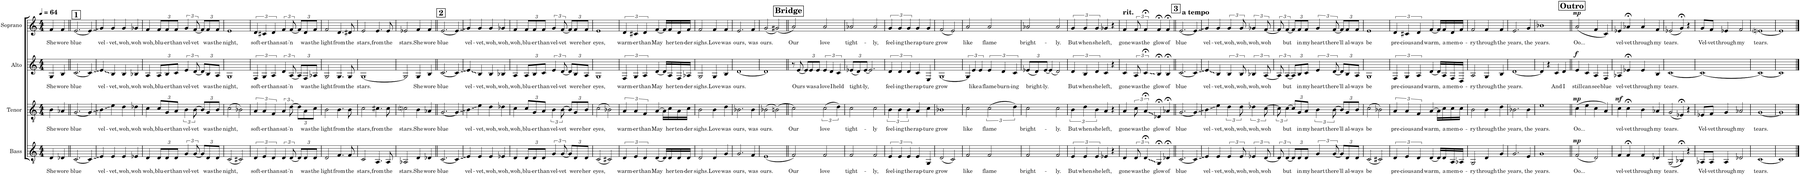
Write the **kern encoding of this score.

**kern	**text	**dynam	**kern	**text	**dynam	**kern	**text	**dynam	**kern	**text	**dynam
*part4	*part4	*part4	*part3	*part3	*part3	*part2	*part2	*part2	*part1	*part1	*part1
*staff4	*staff4	*staff4	*staff3	*staff3	*staff3	*staff2	*staff2	*staff2	*staff1	*staff1	*staff1
*I"Bass	*	*	*I"Tenor	*	*	*I"Alto	*	*	*I"Soprano	*	*
*I'B.	*	*	*I'T.	*	*	*I'A.	*	*	*I'S.	*	*
*clefGv2	*	*	*clefGv2	*	*	*clefG2	*	*	*clefG2	*	*
*k[]	*	*	*k[]	*	*	*k[]	*	*	*k[]	*	*
*M4/4	*	*	*M4/4	*	*	*M4/4	*	*	*M4/4	*	*
*MM64	*	*	*MM64	*	*	*MM64	*	*	*MM64	*	*
=1	=1	=1	=1	=1	=1	=1	=1	=1	=1	=1	=1
!	!LO:LY:b	!	!	!LO:LY:b	!	!	!LO:LY:b	!	!	!LO:LY:b	!
4D/	She	.	4B\	She	.	4G/	She	.	4f/	She	.
!	!LO:LY:b	!	!	!LO:LY:b	!	!	!LO:LY:b	!	!	!LO:LY:b	!
4D-X/	wore	.	4A-X/	wore	.	4B/	wore	.	4f/	wore	.
!!LO:REH:place=s1:a:B:cj:fs=14:t=1
=2||	=2||	=2||	=2||	=2||	=2||	=2||	=2||	=2||	=2||	=2||	=2||
!	!LO:LY:b	!	!	!LO:LY:b	!	!	!LO:LY:b	!	!	!LO:LY:b	!
[2.C/	blue	.	[2.G/	blue	.	[2.c/	blue	.	[2.e/	blue	.
4C/]	.	.	4G/]	.	.	4c/]	.	.	4e/]	.	.
=3	=3	=3	=3	=3	=3	=3	=3	=3	=3	=3	=3
!	!LO:LY:b	!	!	!LO:LY:b	!	!	!LO:LY:b	!	!	!LO:LY:b	!
4E/	vel-	.	4B\	vel-	.	4e/	vel-	.	4g/	vel-	.
!	!LO:LY:b	!	!	!LO:LY:b	!	!	!LO:LY:b	!	!	!LO:LY:b	!
4E/	-vet,	.	4e\	-vet,	.	4B/	-vet,	.	4g/	-vet,	.
!	!LO:LY:b	!	!	!LO:LY:b	!	!	!LO:LY:b	!	!	!LO:LY:b	!
4E/	woh,	.	4d\	woh,	.	4B/	woh,	.	4g/	woh,	.
!	!LO:LY:b	!	!	!LO:LY:b	!	!	!LO:LY:b	!	!	!LO:LY:b	!
4E-X/	woh	.	4d-X\	woh	.	4B-X/	woh	.	4g-X/	woh	.
=4	=4	=4	=4	=4	=4	=4	=4	=4	=4	=4	=4
!	!LO:LY:b	!	!	!LO:LY:b	!	!	!LO:LY:b	!	!	!LO:LY:b	!
4D/	woh,	.	4c\	woh,	.	4A/	woh,	.	4f/	woh,	.
*Xbrackettup	*	*	*	*	*	*	*	*	*	*	*
!	!LO:LY:b	!	!	!	!	!	!	!	!	!	!
*	*	*	*Xbrackettup	*	*	*	*	*	*	*	*
!	!	!	!	!LO:LY:b	!	!	!	!	!	!	!
*	*	*	*	*	*	*Xbrackettup	*	*	*	*	*
!	!	!	!	!	!	!	!LO:LY:b	!	!	!	!
*	*	*	*	*	*	*	*	*	*Xbrackettup	*	*
!	!	!	!	!	!	!	!	!	!	!LO:LY:b	!
12D/L	blu-	.	12c/L	blu-	.	12A/L	blu-	.	12f/L	blu-	.
!	!LO:LY:b	!	!	!LO:LY:b	!	!	!LO:LY:b	!	!	!LO:LY:b	!
12D/	-er	.	12G/	-er	.	12B/	-er	.	12f/	-er	.
!	!LO:LY:b	!	!	!LO:LY:b	!	!	!LO:LY:b	!	!	!LO:LY:b	!
12D/J	than	.	12A/J	than	.	12c/J	than	.	12f/J	than	.
*brackettup	*	*	*	*	*	*	*	*	*	*	*
!	!LO:LY:b	!	!	!	!	!	!	!	!	!	!
*	*	*	*brackettup	*	*	*	*	*	*	*	*
!	!	!	!	!LO:LY:b	!	!	!	!	!	!	!
*	*	*	*	*	*	*brackettup	*	*	*	*	*
!	!	!	!	!	!	!	!LO:LY:b	!	!	!	!
*	*	*	*	*	*	*	*	*	*brackettup	*	*
!	!	!	!	!	!	!	!	!	!	!LO:LY:b	!
6G/	vel-	.	6B\	vel-	.	6e/	vel-	.	6g/	vel-	.
!	!LO:LY:b	!	!	!LO:LY:b	!	!	!LO:LY:b	!	!	!LO:LY:b	!
[12G/	-vet	.	[12B\	-vet	.	[12d/	-vet	.	[12f/	-vet	.
*Xbrackettup	*	*	*Xbrackettup	*	*	*Xbrackettup	*	*	*Xbrackettup	*	*
12G/L]	.	.	12B/L]	.	.	12d/L]	.	.	12f/L]	.	.
!	!LO:LY:b	!	!	!LO:LY:b	!	!	!LO:LY:b	!	!	!LO:LY:b	!
12D/	was	.	12G/	was	.	12B/	was	.	12f/	was	.
!	!LO:LY:b	!	!	!LO:LY:b	!	!	!LO:LY:b	!	!	!LO:LY:b	!
12D/J	the	.	12B/J	the	.	12A/J	the	.	12f/J	the	.
=5	=5	=5	=5	=5	=5	=5	=5	=5	=5	=5	=5
!	!LO:LY:b	!	!	!LO:LY:b	!	!	!LO:LY:b	!	!	!LO:LY:b	!
(2C/	night,	.	(2c\	night,	.	1G	night,	.	1e	night,	.
2C#X/)	.	.	2B-X\)	.	.	.	.	.	.	.	.
=6	=6	=6	=6	=6	=6	=6	=6	=6	=6	=6	=6
*brackettup	*	*	*	*	*	*	*	*	*	*	*
!	!LO:LY:b	!	!	!	!	!	!	!	!	!	!
*	*	*	*brackettup	*	*	*	*	*	*	*	*
!	!	!	!	!LO:LY:b	!	!	!	!	!	!	!
*	*	*	*	*	*	*brackettup	*	*	*	*	*
!	!	!	!	!	!	!	!LO:LY:b	!	!	!	!
*	*	*	*	*	*	*	*	*	*brackettup	*	*
!	!	!	!	!	!	!	!	!	!	!LO:LY:b	!
6D/	soft-	.	6A/	soft-	.	6F/	soft-	.	6d/	soft-	.
!	!LO:LY:b	!	!	!LO:LY:b	!	!	!LO:LY:b	!	!	!LO:LY:b	!
6E/	-er	.	6A/	-er	.	6G/	-er	.	6c#X/	-er	.
!	!LO:LY:b	!	!	!LO:LY:b	!	!	!LO:LY:b	!	!	!LO:LY:b	!
6D/	than	.	6F/	than	.	6A/	than	.	6d/	than	.
!	!LO:LY:b	!	!	!LO:LY:b	!	!	!LO:LY:b	!	!	!LO:LY:b	!
6D/	sat-	.	6A/	sat-	.	6d/	sat-	.	6f/	sat-	.
!	!LO:LY:b	!	!	!LO:LY:b	!	!	!LO:LY:b	!	!	!LO:LY:b	!
[12D/	-'n	.	[12d\	-'n	.	[12A/	-'n	.	[12f/	-'n	.
*Xbrackettup	*	*	*Xbrackettup	*	*	*Xbrackettup	*	*	*Xbrackettup	*	*
12D/L]	.	.	12d\L]	.	.	12A/L]	.	.	12f/L]	.	.
!	!LO:LY:b	!	!	!LO:LY:b	!	!	!LO:LY:b	!	!	!LO:LY:b	!
12D/	was	.	12A\	was	.	12F/	was	.	12d/	was	.
!	!LO:LY:b	!	!	!LO:LY:b	!	!	!LO:LY:b	!	!	!LO:LY:b	!
12D/J	the	.	12c\J	the	.	12A-X/J	the	.	12f/J	the	.
=7	=7	=7	=7	=7	=7	=7	=7	=7	=7	=7	=7
!	!LO:LY:b	!	!	!LO:LY:b	!	!	!LO:LY:b	!	!	!LO:LY:b	!
2D/	light	.	2B\	light	.	2G/	light	.	2f/	light	.
!	!LO:LY:b	!	!	!LO:LY:b	!	!	!LO:LY:b	!	!	!LO:LY:b	!
4.F/	from	.	4.B\	from	.	4.G/	from	.	4.d/	from	.
!	!LO:LY:b	!	!	!LO:LY:b	!	!	!LO:LY:b	!	!	!LO:LY:b	!
8F/	the	.	8B\	the	.	8G/	the	.	8d#X/	the	.
=8	=8	=8	=8	=8	=8	=8	=8	=8	=8	=8	=8
!	!LO:LY:b	!	!	!LO:LY:b	!	!	!LO:LY:b	!	!	!LO:LY:b	!
2C/	stars,	.	2c\	stars,	.	[1G	stars.	.	2e/	stars,	.
!	!LO:LY:b	!	!	!LO:LY:b	!	!	!	!	!	!LO:LY:b	!
4.AA/	from	.	4.c#X\	from	.	.	.	.	4.e/	from	.
!	!LO:LY:b	!	!	!LO:LY:b	!	!	!	!	!	!LO:LY:b	!
8AA/	the	.	8c#\	the	.	.	.	.	8e/	the	.
=9	=9	=9	=9	=9	=9	=9	=9	=9	=9	=9	=9
!	!LO:LY:b	!	!	!LO:LY:b	!	!	!	!	!	!LO:LY:b	!
2AA-X/	stars.	.	2cni\	stars.	.	2G/]	.	.	2e-X/	stars.	.
!	!LO:LY:b	!	!	!LO:LY:b	!	!	!LO:LY:b	!	!	!LO:LY:b	!
4D/	She	.	4B\	She	.	4G/	She	.	4f/	She	.
!	!LO:LY:b	!	!	!LO:LY:b	!	!	!LO:LY:b	!	!	!LO:LY:b	!
4D-X/	wore	.	4A-X/	wore	.	4B/	wore	.	4f/	wore	.
!!LO:REH:place=s1:a:B:cj:fs=14:t=2
=10||	=10||	=10||	=10||	=10||	=10||	=10||	=10||	=10||	=10||	=10||	=10||
!	!LO:LY:b	!	!	!LO:LY:b	!	!	!LO:LY:b	!	!	!LO:LY:b	!
[2.C/	blue	.	[2.G/	blue	.	[2.c/	blue	.	[2.e/	blue	.
4C/]	.	.	4G/]	.	.	4c/]	.	.	4e/]	.	.
=11	=11	=11	=11	=11	=11	=11	=11	=11	=11	=11	=11
!	!LO:LY:b	!	!	!LO:LY:b	!	!	!LO:LY:b	!	!	!LO:LY:b	!
4E/	vel-	.	4B\	vel-	.	4e/	vel-	.	4g/	vel-	.
!	!LO:LY:b	!	!	!LO:LY:b	!	!	!LO:LY:b	!	!	!LO:LY:b	!
4E/	-vet,	.	4e\	-vet,	.	4B/	-vet,	.	4g/	-vet,	.
!	!LO:LY:b	!	!	!LO:LY:b	!	!	!LO:LY:b	!	!	!LO:LY:b	!
4E/	woh,	.	4d\	woh,	.	4B/	woh,	.	4g/	woh,	.
!	!LO:LY:b	!	!	!LO:LY:b	!	!	!LO:LY:b	!	!	!LO:LY:b	!
4E-X/	woh,	.	4d-X\	woh,	.	4B-X/	woh,	.	4g-X/	woh,	.
=12	=12	=12	=12	=12	=12	=12	=12	=12	=12	=12	=12
!	!LO:LY:b	!	!	!LO:LY:b	!	!	!LO:LY:b	!	!	!LO:LY:b	!
4D/	woh,	.	4c\	woh,	.	4A/	woh,	.	4f/	woh,	.
!	!LO:LY:b	!	!	!LO:LY:b	!	!	!LO:LY:b	!	!	!LO:LY:b	!
12D/L	blu-	.	12c/L	blu-	.	12A/L	blu-	.	12f/L	blu-	.
!	!LO:LY:b	!	!	!LO:LY:b	!	!	!LO:LY:b	!	!	!LO:LY:b	!
12D/	-er	.	12G/	-er	.	12B/	-er	.	12f/	-er	.
!	!LO:LY:b	!	!	!LO:LY:b	!	!	!LO:LY:b	!	!	!LO:LY:b	!
12D/J	than	.	12A/J	than	.	12c/J	than	.	12f/J	than	.
*brackettup	*	*	*	*	*	*	*	*	*	*	*
!	!LO:LY:b	!	!	!	!	!	!	!	!	!	!
*	*	*	*brackettup	*	*	*	*	*	*	*	*
!	!	!	!	!LO:LY:b	!	!	!	!	!	!	!
*	*	*	*	*	*	*brackettup	*	*	*	*	*
!	!	!	!	!	!	!	!LO:LY:b	!	!	!	!
*	*	*	*	*	*	*	*	*	*brackettup	*	*
!	!	!	!	!	!	!	!	!	!	!LO:LY:b	!
6G/	vel-	.	6B\	vel-	.	6e/	vel-	.	6g/	vel-	.
!	!LO:LY:b	!	!	!LO:LY:b	!	!	!LO:LY:b	!	!	!LO:LY:b	!
[12G/	-vet	.	[12B\	-vet	.	[12d/	-vet	.	[12f/	-vet	.
*Xbrackettup	*	*	*Xbrackettup	*	*	*Xbrackettup	*	*	*Xbrackettup	*	*
12G/L]	.	.	12B/L]	.	.	12d/L]	.	.	12f/L]	.	.
!	!LO:LY:b	!	!	!LO:LY:b	!	!	!LO:LY:b	!	!	!LO:LY:b	!
12D/	were	.	12G/	were	.	12B/	were	.	12f/	were	.
!	!LO:LY:b	!	!	!LO:LY:b	!	!	!LO:LY:b	!	!	!LO:LY:b	!
12D/J	her	.	12B/J	her	.	12A/J	her	.	12f/J	her	.
=13	=13	=13	=13	=13	=13	=13	=13	=13	=13	=13	=13
!	!LO:LY:b	!	!	!LO:LY:b	!	!	!LO:LY:b	!	!	!LO:LY:b	!
(2C/	eyes,	.	(2c\	eyes,	.	1G	eyes,	.	1e	eyes,	.
2C#X/)	.	.	2B-X\)	.	.	.	.	.	.	.	.
=14	=14	=14	=14	=14	=14	=14	=14	=14	=14	=14	=14
*brackettup	*	*	*	*	*	*	*	*	*	*	*
!	!LO:LY:b	!	!	!	!	!	!	!	!	!	!
*	*	*	*brackettup	*	*	*	*	*	*	*	*
!	!	!	!	!LO:LY:b	!	!	!	!	!	!	!
*	*	*	*	*	*	*brackettup	*	*	*	*	*
!	!	!	!	!	!	!	!LO:LY:b	!	!	!	!
*	*	*	*	*	*	*	*	*	*brackettup	*	*
!	!	!	!	!	!	!	!	!	!	!LO:LY:b	!
6D/	warm-	.	6A/	warm-	.	6F/	warm-	.	6d/	warm-	.
!	!LO:LY:b	!	!	!LO:LY:b	!	!	!LO:LY:b	!	!	!LO:LY:b	!
6E/	-er	.	6A/	-er	.	6G/	-er	.	6c#X/	-er	.
!	!LO:LY:b	!	!	!LO:LY:b	!	!	!LO:LY:b	!	!	!LO:LY:b	!
6D/	than	.	6F/	than	.	6A/	than	.	6d/	than	.
!	!LO:LY:b	!	!	!LO:LY:b	!	!	!LO:LY:b	!	!	!LO:LY:b	!
[4D/	May	.	[4A/	May	.	[4d/	May	.	[4f/	May	.
16D/LL]	.	.	16A\LL]	.	.	16d/LL]	.	.	16f/LL]	.	.
!	!LO:LY:b	!	!	!LO:LY:b	!	!	!LO:LY:b	!	!	!LO:LY:b	!
16D/	her	.	16c\	her	.	16A/	her	.	16f/	her	.
!	!LO:LY:b	!	!	!LO:LY:b	!	!	!LO:LY:b	!	!	!LO:LY:b	!
16D/	ten-	.	16A\	ten-	.	16F/	ten-	.	16d/	ten-	.
!	!LO:LY:b	!	!	!LO:LY:b	!	!	!LO:LY:b	!	!	!LO:LY:b	!
16D/JJ	-der	.	16c\JJ	-der	.	16A-X/JJ	-der	.	16f/JJ	-der	.
=15	=15	=15	=15	=15	=15	=15	=15	=15	=15	=15	=15
!	!LO:LY:b	!	!	!LO:LY:b	!	!	!LO:LY:b	!	!	!LO:LY:b	!
2D/	sighs.	.	2B\	sighs.	.	2G/	sighs.	.	2f/	sighs.	.
!	!LO:LY:b	!	!	!LO:LY:b	!	!	!LO:LY:b	!	!	!LO:LY:b	!
4D/	Love	.	4B\	Love	.	4G/	Love	.	4f/	Love	.
!	!LO:LY:b	!	!	!LO:LY:b	!	!	!LO:LY:b	!	!	!LO:LY:b	!
4G/	was	.	4d\	was	.	4B/	was	.	4f/	was	.
=16	=16	=16	=16	=16	=16	=16	=16	=16	=16	=16	=16
!	!LO:LY:b	!	!	!LO:LY:b	!	!	!LO:LY:b	!	!	!LO:LY:b	!
2.G/	ours,	.	2.B-X\	ours,	.	[1d	ours.	.	2.e/	ours,	.
!	!LO:LY:b	!	!	!LO:LY:b	!	!	!	!	!	!LO:LY:b	!
4F/	was	.	4B-\	was	.	.	.	.	4f/	was	.
=17	=17	=17	=17	=17	=17	=17	=17	=17	=17	=17	=17
!	!LO:LY:b	!	!	!LO:LY:b	!	!	!	!	!	!LO:LY:b	!
(1E	ours.	.	(2B-X\	ours.	.	1d]	.	.	(2g/	ours.	.
.	.	.	(2Bn\)	.	.	.	.	.	(2g#X/)	.	.
!!LO:REH:place=s1:a:B:cj:fs=14:t=Bridge
=18||	=18||	=18||	=18||	=18||	=18||	=18||	=18||	=18||	=18||	=18||	=18||
!	!LO:LY:b	!	!	!LO:LY:b	!	!	!	!	!	!LO:LY:b	!
2F/)	Our	.	2c\)	Our	.	8r	.	.	2a/)	Our	.
!	!	!	!	!	!	!	!LO:LY:b	!	!	!	!
.	.	.	.	.	.	[8e/	Ours	.	.	.	.
*	*	*	*	*	*	*Xbrackettup	*	*	*	*	*
.	.	.	.	.	.	12e/L]	.	.	.	.	.
!	!	!	!	!	!	!	!LO:LY:b	!	!	!	!
.	.	.	.	.	.	12e/	was	.	.	.	.
!	!	!	!	!	!	!	!LO:LY:b	!	!	!	!
.	.	.	.	.	.	12e/J	a	.	.	.	.
!	!LO:LY:b	!	!	!LO:LY:b	!	!	!	!	!	!	!
*	*	*	*	*	*	*brackettup	*	*	*	*	*
!	!	!	!	!	!	!	!LO:LY:b	!	!	!LO:LY:b	!
2F/	love	.	(3c\	love	.	6e/	love	.	2a/	love	.
!	!	!	!	!	!	!	!LO:LY:b	!	!	!	!
.	.	.	.	.	.	6d/	I	.	.	.	.
!	!	!	!	!	!	!	!LO:LY:b	!	!	!	!
.	.	.	6d\)	.	.	6c/	held	.	.	.	.
=19	=19	=19	=19	=19	=19	=19	=19	=19	=19	=19	=19
!	!LO:LY:b	!	!	!LO:LY:b	!	!	!	!	!	!	!
*	*	*	*	*	*	*Xbrackettup	*	*	*	*	*
!	!	!	!	!	!	!	!LO:LY:b	!	!	!LO:LY:b	!
2F/	tight-	.	2c\	tight-	.	(12e-X/L	tight-	.	2a-X/	tight-	.
.	.	.	.	.	.	12d/)	.	.	.	.	.
!	!	!	!	!	!	!	!LO:LY:b	!	!	!	!
.	.	.	.	.	.	[12e-/J	-ly,	.	.	.	.
.	.	.	.	.	.	2.e-/]	.	.	.	.	.
!	!LO:LY:b	!	!	!LO:LY:b	!	!	!	!	!	!LO:LY:b	!
2F/	-ly,	.	2c\	-ly	.	.	.	.	2a-/	-ly,	.
=20	=20	=20	=20	=20	=20	=20	=20	=20	=20	=20	=20
!	!LO:LY:b	!	!	!LO:LY:b	!	!	!	!	!	!	!
*	*	*	*	*	*	*brackettup	*	*	*	*	*
!	!	!	!	!	!	!	!LO:LY:b	!	!	!LO:LY:b	!
6E/	feel-	.	6B\	feel-	.	6d/	feel-	.	6g/	feel-	.
!	!LO:LY:b	!	!	!LO:LY:b	!	!	!LO:LY:b	!	!	!LO:LY:b	!
6E/	-ing	.	6B\	-ing	.	6d/	-ing	.	6g/	-ing	.
!	!LO:LY:b	!	!	!LO:LY:b	!	!	!LO:LY:b	!	!	!LO:LY:b	!
6E/	the	.	6B\	the	.	6d/	the	.	6g/	the	.
!	!LO:LY:b	!	!	!LO:LY:b	!	!	!LO:LY:b	!	!	!LO:LY:b	!
4E/	rap-	.	4A/	rap-	.	4c/	rap-	.	4g/	rap-	.
!	!LO:LY:b	!	!	!LO:LY:b	!	!	!LO:LY:b	!	!	!LO:LY:b	!
4GG/	-ture	.	4c\	-ture	.	4E/	-ture	.	4g/	-ture	.
=21	=21	=21	=21	=21	=21	=21	=21	=21	=21	=21	=21
!	!LO:LY:b	!	!	!LO:LY:b	!	!	!LO:LY:b	!	!	!LO:LY:b	!
(2D/	grow	.	1B-X	grow	.	[1G	grow	.	(2f/	grow	.
2C/)	.	.	.	.	.	.	.	.	2e/)	.	.
=22	=22	=22	=22	=22	=22	=22	=22	=22	=22	=22	=22
!	!LO:LY:b	!	!	!LO:LY:b	!	!	!	!	!	!LO:LY:b	!
2F/	like	.	2c\	like	.	6G/]	.	.	2a/	like	.
!	!	!	!	!	!	!	!LO:LY:b	!	!	!	!
.	.	.	.	.	.	6e/	like	.	.	.	.
!	!	!	!	!	!	!	!LO:LY:b	!	!	!	!
.	.	.	.	.	.	6e/	a	.	.	.	.
!	!LO:LY:b	!	!	!LO:LY:b	!	!	!LO:LY:b	!	!	!LO:LY:b	!
2F/	flame	.	(3c\	flame	.	6e/	flame	.	2a/	flame	.
!	!	!	!	!	!	!	!LO:LY:b	!	!	!	!
.	.	.	.	.	.	6d/	burn-	.	.	.	.
!	!	!	!	!	!	!	!LO:LY:b	!	!	!	!
.	.	.	6d\)	.	.	6c/	-ing	.	.	.	.
=23	=23	=23	=23	=23	=23	=23	=23	=23	=23	=23	=23
!	!LO:LY:b	!	!	!LO:LY:b	!	!	!	!	!	!	!
*	*	*	*	*	*	*Xbrackettup	*	*	*	*	*
!	!	!	!	!	!	!	!LO:LY:b	!	!	!LO:LY:b	!
2F/	bright-	.	2c\	bright-	.	(12e-X/L	bright-	.	2a-X/	bright-	.
.	.	.	.	.	.	12d/)	.	.	.	.	.
!	!	!	!	!	!	!	!LO:LY:b	!	!	!	!
.	.	.	.	.	.	[12e-/J	-ly.	.	.	.	.
.	.	.	.	.	.	(4e-/]	.	.	.	.	.
!	!LO:LY:b	!	!	!LO:LY:b	!	!	!	!	!	!LO:LY:b	!
2F/	-ly.	.	2c\	-ly.	.	2d/)	.	.	2a-/	-ly.	.
=24	=24	=24	=24	=24	=24	=24	=24	=24	=24	=24	=24
!	!LO:LY:b	!	!	!LO:LY:b	!	!	!	!	!	!	!
*	*	*	*	*	*	*brackettup	*	*	*	*	*
!	!	!	!	!	!	!	!LO:LY:b	!	!	!LO:LY:b	!
6E/	But	.	6B\	But	.	6d/	But	.	6g/	But	.
!	!LO:LY:b	!	!	!LO:LY:b	!	!	!LO:LY:b	!	!	!LO:LY:b	!
6E/	when	.	6d\	when	.	6B/	when	.	6g/	when	.
!	!LO:LY:b	!	!	!LO:LY:b	!	!	!LO:LY:b	!	!	!LO:LY:b	!
6E/	she	.	6B\	she	.	6d/	she	.	6g/	she	.
!	!LO:LY:b	!	!	!LO:LY:b	!	!	!LO:LY:b	!	!	!LO:LY:b	!
4E-X/	left,	.	4A/	left,	.	4c/	left,	.	4g-X/	left,	.
4r	.	.	4r	.	.	4r	.	.	4r	.	.
=25	=25	=25	=25	=25	=25	=25	=25	=25	=25	=25	=25
!	!	!	!	!	!	!	!	!	!LO:TX:a:t=rit.	!	!
!	!LO:LY:b	!	!	!LO:LY:b	!	!	!LO:LY:b	!	!	!LO:LY:b	!
4D/	gone	.	4A/	gone	.	4c/	gone	.	4f/	gone	.
!	!LO:LY:b	!	!	!LO:LY:b	!	!	!LO:LY:b	!	!	!LO:LY:b	!
12D/	was	.	12c\	was	.	12A/	was	.	12f/	was	.
!	!LO:LY:b	!	!	!LO:LY:b	!	!	!LO:LY:b	!	!	!LO:LY:b	!
6D;</	the	.	6A;</	the	.	6c;</	the	.	6f;</	the	.
!	!LO:LY:b	!	!	!LO:LY:b	!	!	!LO:LY:b	!	!	!LO:LY:b	!
4GG;</	glow	.	4D-X;</	glow	.	4B;</	glow	.	4f;</	glow	.
!	!LO:LY:b	!	!	!LO:LY:b	!	!	!LO:LY:b	!	!	!LO:LY:b	!
4D-X;</	of	.	4A-X;</	of	.	4B;</	of	.	4f;</	of	.
=26||	=26||	=26||	=26||	=26||	=26||	=26||	=26||	=26||	=26||	=26||	=26||
!!LO:REH:place=s1:a:B:cj:fs=14:t=3
!	!	!	!	!	!	!	!	!	!LO:TX:a:B:t=a tempo	!	!
!	!LO:LY:b	!	!	!LO:LY:b	!	!	!LO:LY:b	!	!	!LO:LY:b	!
[2.C/	blue	.	[2.G/	blue	.	[2.c/	blue	.	[2.e/	blue	.
4C/]	.	.	4G/]	.	.	4c/]	.	.	4e/]	.	.
=27	=27	=27	=27	=27	=27	=27	=27	=27	=27	=27	=27
!	!LO:LY:b	!	!	!LO:LY:b	!	!	!LO:LY:b	!	!	!LO:LY:b	!
4E/	vel-	.	4B\	vel-	.	4e/	vel-	.	4g/	vel-	.
!	!LO:LY:b	!	!	!LO:LY:b	!	!	!LO:LY:b	!	!	!LO:LY:b	!
4E/	-vet,	.	4e\	-vet,	.	4B/	-vet,	.	4g/	-vet,	.
!	!LO:LY:b	!	!	!LO:LY:b	!	!	!LO:LY:b	!	!	!LO:LY:b	!
6E/	woh,	.	6d\	woh,	.	6B/	woh,	.	6g/	woh,	.
!	!LO:LY:b	!	!	!LO:LY:b	!	!	!LO:LY:b	!	!	!LO:LY:b	!
12E/	woh,	.	12d\	woh,	.	12B/	woh,	.	12g/	woh,	.
!	!LO:LY:b	!	!	!LO:LY:b	!	!	!LO:LY:b	!	!	!LO:LY:b	!
6E-X/	woh,	.	6d-X\	woh,	.	6B-X/	woh,	.	6g-X/	woh,	.
!	!LO:LY:b	!	!	!LO:LY:b	!	!	!LO:LY:b	!	!	!LO:LY:b	!
[12D/	woh	.	[12c\	woh	.	[12A/	woh	.	[12f/	woh	.
=28	=28	=28	=28	=28	=28	=28	=28	=28	=28	=28	=28
4D/]	.	.	4c\]	.	.	4A/]	.	.	4f/]	.	.
*Xbrackettup	*	*	*Xbrackettup	*	*	*Xbrackettup	*	*	*Xbrackettup	*	*
12D/L]	.	.	12c/L]	.	.	12A/L]	.	.	12f/L]	.	.
!	!LO:LY:b	!	!	!LO:LY:b	!	!	!LO:LY:b	!	!	!LO:LY:b	!
12D/	in	.	12G/	in	.	12B/	in	.	12f/	in	.
!	!LO:LY:b	!	!	!LO:LY:b	!	!	!LO:LY:b	!	!	!LO:LY:b	!
12D/J	my	.	12A/J	my	.	12c/J	my	.	12f/J	my	.
*brackettup	*	*	*	*	*	*	*	*	*	*	*
!	!LO:LY:b	!	!	!	!	!	!	!	!	!	!
*	*	*	*brackettup	*	*	*	*	*	*	*	*
!	!	!	!	!LO:LY:b	!	!	!	!	!	!	!
*	*	*	*	*	*	*brackettup	*	*	*	*	*
!	!	!	!	!	!	!	!LO:LY:b	!	!	!	!
*	*	*	*	*	*	*	*	*	*brackettup	*	*
!	!	!	!	!	!	!	!	!	!	!LO:LY:b	!
6G/	heart	.	6B\	heart	.	6e/	heart	.	6g/	heart	.
!	!LO:LY:b	!	!	!LO:LY:b	!	!	!LO:LY:b	!	!	!LO:LY:b	!
[12G/	there'll	.	[12B\	there'll	.	[12d/	there'll	.	[12f/	there'll	.
*Xbrackettup	*	*	*Xbrackettup	*	*	*Xbrackettup	*	*	*Xbrackettup	*	*
12G/L]	.	.	12B/L]	.	.	12d/L]	.	.	12f/L]	.	.
!	!LO:LY:b	!	!	!LO:LY:b	!	!	!LO:LY:b	!	!	!LO:LY:b	!
12D/	al-	.	12G/	al-	.	12B/	al-	.	12f/	al-	.
!	!LO:LY:b	!	!	!LO:LY:b	!	!	!LO:LY:b	!	!	!LO:LY:b	!
12D/J	-ways	.	12B/J	-ways	.	12A/J	-ways	.	12f/J	-ways	.
=29	=29	=29	=29	=29	=29	=29	=29	=29	=29	=29	=29
!	!LO:LY:b	!	!	!LO:LY:b	!	!	!LO:LY:b	!	!	!LO:LY:b	!
(2C/	be	.	(2c\	be	.	1G	be	.	1e	be	.
2C#X/)	.	.	2B-X\)	.	.	.	.	.	.	.	.
=30	=30	=30	=30	=30	=30	=30	=30	=30	=30	=30	=30
*brackettup	*	*	*	*	*	*	*	*	*	*	*
!	!LO:LY:b	!	!	!	!	!	!	!	!	!	!
*	*	*	*brackettup	*	*	*	*	*	*	*	*
!	!	!	!	!LO:LY:b	!	!	!	!	!	!	!
*	*	*	*	*	*	*brackettup	*	*	*	*	*
!	!	!	!	!	!	!	!LO:LY:b	!	!	!	!
*	*	*	*	*	*	*	*	*	*brackettup	*	*
!	!	!	!	!	!	!	!	!	!	!LO:LY:b	!
6D/	pre-	.	6A/	pre-	.	6F/	pre-	.	6d/	pre-	.
!	!LO:LY:b	!	!	!LO:LY:b	!	!	!LO:LY:b	!	!	!LO:LY:b	!
6E/	-cious	.	6A/	-cious	.	6G/	-cious	.	6c#X/	-cious	.
!	!LO:LY:b	!	!	!LO:LY:b	!	!	!LO:LY:b	!	!	!LO:LY:b	!
6D/	and	.	6F/	and	.	6A/	and	.	6d/	and	.
!	!LO:LY:b	!	!	!LO:LY:b	!	!	!LO:LY:b	!	!	!LO:LY:b	!
[4D/	warm,	.	[4A/	warm,	.	[4d/	warm,	.	[4f/	warm,	.
16D/LL]	.	.	16A\LL]	.	.	16d/LL]	.	.	16f/LL]	.	.
!	!LO:LY:b	!	!	!LO:LY:b	!	!	!LO:LY:b	!	!	!LO:LY:b	!
16D/	a	.	16c\	a	.	16A/	a	.	16f/	a	.
!	!LO:LY:b	!	!	!LO:LY:b	!	!	!LO:LY:b	!	!	!LO:LY:b	!
16AA/	mem-	.	16c\	mem-	.	16F/	mem-	.	16d/	mem-	.
!	!LO:LY:b	!	!	!LO:LY:b	!	!	!LO:LY:b	!	!	!LO:LY:b	!
16AA-X/JJ	-o-	.	16c\JJ	-o-	.	16D/JJ	-o-	.	16f/JJ	-o-	.
=31	=31	=31	=31	=31	=31	=31	=31	=31	=31	=31	=31
!	!LO:LY:b	!	!	!LO:LY:b	!	!	!LO:LY:b	!	!	!LO:LY:b	!
2GG/	-ry	.	2B\	-ry	.	2A/	-ry	.	2f/	-ry	.
!	!LO:LY:b	!	!	!LO:LY:b	!	!	!LO:LY:b	!	!	!LO:LY:b	!
4D/	through	.	4B\	through	.	4G/	through	.	4f/	through	.
!	!LO:LY:b	!	!	!LO:LY:b	!	!	!LO:LY:b	!	!	!LO:LY:b	!
4G/	the	.	4d\	the	.	4B/	the	.	4f/	the	.
=32	=32	=32	=32	=32	=32	=32	=32	=32	=32	=32	=32
!	!LO:LY:b	!	!	!LO:LY:b	!	!	!LO:LY:b	!	!	!LO:LY:b	!
2.G/	years,	.	2.B-X\	years,	.	[1d	years.	.	2.e/	years,	.
!	!LO:LY:b	!	!	!LO:LY:b	!	!	!	!	!	!LO:LY:b	!
4E/	the	.	4B-\	the	.	.	.	.	4g/	the	.
=33	=33	=33	=33	=33	=33	=33	=33	=33	=33	=33	=33
!	!LO:LY:b	!	!	!LO:LY:b	!	!	!	!	!	!LO:LY:b	!
1G	years.	.	1e	years.	.	4d/]	.	.	1b-X	years.	.
.	.	.	.	.	.	4r	.	.	.	.	.
!	!	!	!	!	!	!	!LO:LY:b	!	!	!	!
.	.	.	.	.	.	4c/	And	.	.	.	.
!	!	!	!	!	!	!	!LO:LY:b	!	!	!	!
.	.	.	.	.	.	4d/	I	.	.	.	.
!!LO:REH:place=s1:a:B:cj:fs=14:t=Outro
=34||	=34||	=34||	=34||	=34||	=34||	=34||	=34||	=34||	=34||	=34||	=34||
!	!LO:LY:b	!LO:DY:a	!	!LO:LY:b	!LO:DY:a	!	!LO:LY:b	!LO:DY:a	!	!LO:LY:b	!LO:DY:a
(2F/	Oo...	mp	(4c\	Oo...	mp	4e/	still	f	(2a/	Oo...	mp
!	!	!	!	!	!	!	!LO:LY:b	!	!	!	!
.	.	.	4e\	.	.	4c/	can	.	.	.	.
!	!	!	!	!	!	!	!LO:LY:b	!	!	!	!
2D/)	.	.	4c\	.	.	4A/	see	.	4f/	.	.
!	!	!	!	!	!	!	!LO:LY:b	!	!	!	!
.	.	.	4A/)	.	.	4F/	blue	.	4c/)	.	.
=35	=35	=35	=35	=35	=35	=35	=35	=35	=35	=35	=35
!	!LO:LY:b	!	!	!LO:LY:b	!LO:DY:a	!	!LO:LY:b	!	!	!LO:LY:b	!
4F/	vel-	.	4c\	vel-	mf	4A-X/	vel-	.	4e-X/	vel-	.
!	!LO:LY:b	!	!	!LO:LY:b	!	!	!LO:LY:b	!	!	!LO:LY:b	!
4F;</	-vet	.	4c;<\	-vet	.	4e-X;</	-vet	.	4a-X;</	-vet	.
!	!LO:LY:b	!	!	!LO:LY:b	!	!	!LO:LY:b	!	!	!LO:LY:b	!
4F/	through	.	4B\	through	.	4e-/	through	.	4a-/	through	.
!	!LO:LY:b	!	!	!LO:LY:b	!	!	!LO:LY:b	!	!	!LO:LY:b	!
4D-X/	my	.	4A-X/	my	.	4B/	my	.	4f/	my	.
=36	=36	=36	=36	=36	=36	=36	=36	=36	=36	=36	=36
!	!LO:LY:b	!	!	!LO:LY:b	!	!	!LO:LY:b	!	!	!LO:LY:b	!
(2GG/	tears.	.	(2G/	tears.	.	[1c	tears.	.	(2e-X/	tears.	.
4BB-X;</)	.	.	4E-X;</)	.	.	.	.	.	4g;</)	.	.
4r	.	.	4r	.	.	.	.	.	4r	.	.
=37	=37	=37	=37	=37	=37	=37	=37	=37	=37	=37	=37
!	!LO:LY:b	!	!	!LO:LY:b	!	!	!	!	!	!LO:LY:b	!
8AA-X/L	Vel-	.	8E-X/L	Vel-	.	1c_	.	.	8g/L	Vel-	.
!	!LO:LY:b	!	!	!LO:LY:b	!	!	!	!	!	!LO:LY:b	!
8AA-/J	-vet	.	8F/J	-vet	.	.	.	.	8f/J	-vet	.
!	!LO:LY:b	!	!	!LO:LY:b	!	!	!	!	!	!LO:LY:b	!
4AA-/	through	.	4G/	through	.	.	.	.	4e-X/	through	.
!	!LO:LY:b	!	!	!LO:LY:b	!	!	!	!	!	!LO:LY:b	!
2D-X/	my	.	2A-X/	my	.	.	.	.	2f/	my	.
=38	=38	=38	=38	=38	=38	=38	=38	=38	=38	=38	=38
!	!LO:LY:b	!	!	!LO:LY:b	!	!	!	!	!	!LO:LY:b	!
[1C	tears.	.	[1G	tears.	.	1c_	.	.	[1eni	tears.	.
=39	=39	=39	=39	=39	=39	=39	=39	=39	=39	=39	=39
1C]	.	.	1G]	.	.	1c]	.	.	1e]	.	.
==	==	==	==	==	==	==	==	==	==	==	==
*-	*-	*-	*-	*-	*-	*-	*-	*-	*-	*-	*-
